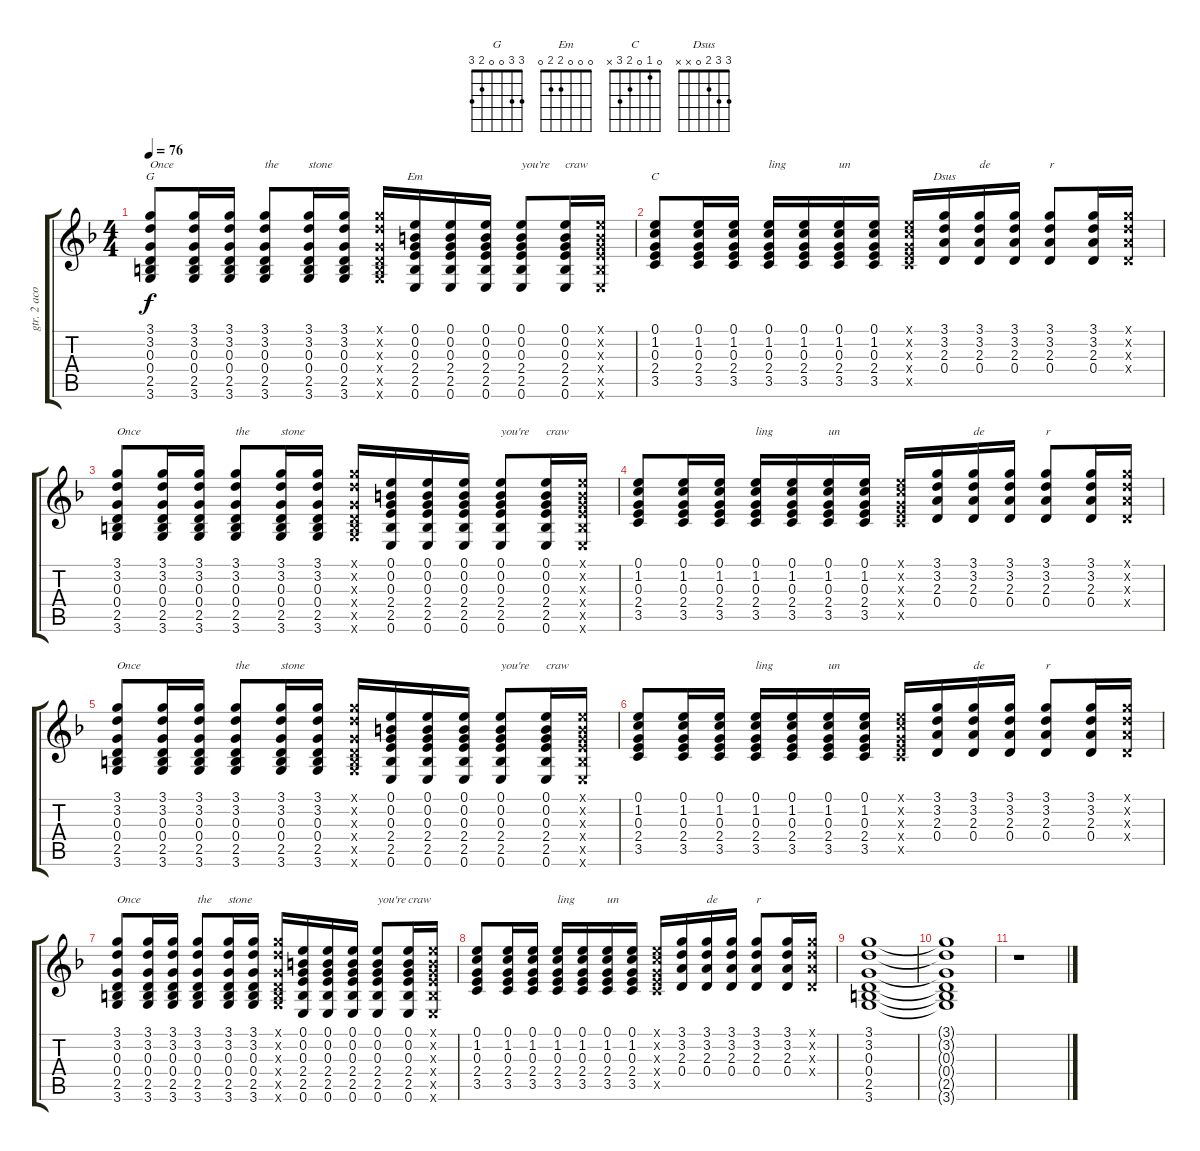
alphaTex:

\track ("gtr. 2 acoustic" "gtr. 2 aco") {instrument acousticguitarsteel}
\staff {score tabs}
\tuning (E4 B3 G3 D3 A2 E2) {hide}
\chord ("G" 3 3 0 0 2 3)
\chord ("Em" 0 0 0 2 2 0)
\chord ("C" 0 1 0 2 3 x)
\chord ("Dsus" 3 3 2 0 x x)
\ts (4 4)
\tempo 76
\clef g2
\ks f
(3.1 3.2 0.3 0.4 2.5 3.6).8{ch "G" txt "Once" dy f} (3.1 3.2 0.3 0.4 2.5 3.6).16 (3.1 3.2 0.3 0.4 2.5 3.6).16 (3.1 3.2 0.3 0.4 2.5 3.6).8{txt "the"} (3.1 3.2 0.3 0.4 2.5 3.6).16{txt "stone"} (3.1 3.2 0.3 0.4 2.5 3.6).16 (3.1{x} 3.2{x} 0.3{x} 0.4{x} 2.5{x} 3.6{x}).16 (0.1 0.2 0.3 2.4 2.5 0.6).16{ch "Em"} (0.1 0.2 0.3 2.4 2.5 0.6).16 (0.1 0.2 0.3 2.4 2.5 0.6).16 (0.1 0.2 0.3 2.4 2.5 0.6).8{txt "you're"} (0.1 0.2 0.3 2.4 2.5 0.6).16{txt "craw"} (0.1{x} 0.2{x} 0.3{x} 2.4{x} 2.5{x} 0.6{x}).16 |
(0.1 1.2 0.3 2.4 3.5).8{ch "C"} (0.1 1.2 0.3 2.4 3.5).16 (0.1 1.2 0.3 2.4 3.5).16 (0.1 1.2 0.3 2.4 3.5).16{txt "ling"} (0.1 1.2 0.3 2.4 3.5).16 (0.1 1.2 0.3 2.4 3.5).16{txt "un"} (0.1 1.2 0.3 2.4 3.5).16 (0.1{x} 1.2{x} 0.3{x} 2.4{x} 3.5{x}).16{beam Up} (3.1 3.2 2.3 0.4).16{ch "Dsus" beam Up} (3.1 3.2 2.3 0.4).16{txt "de" beam Up} (3.1 3.2 2.3 0.4).16{beam Up} (3.1 3.2 2.3 0.4).8{txt "r" beam Up} (3.1 3.2 2.3 0.4).16{beam Up} (3.1{x} 3.2{x} 2.3{x} 0.4{x}).16{beam Up} |
(3.1 3.2 0.3 0.4 2.5 3.6).8{txt "Once"} (3.1 3.2 0.3 0.4 2.5 3.6).16 (3.1 3.2 0.3 0.4 2.5 3.6).16 (3.1 3.2 0.3 0.4 2.5 3.6).8{txt "the"} (3.1 3.2 0.3 0.4 2.5 3.6).16{txt "stone"} (3.1 3.2 0.3 0.4 2.5 3.6).16 (3.1{x} 3.2{x} 0.3{x} 0.4{x} 2.5{x} 3.6{x}).16 (0.1 0.2 0.3 2.4 2.5 0.6).16 (0.1 0.2 0.3 2.4 2.5 0.6).16 (0.1 0.2 0.3 2.4 2.5 0.6).16 (0.1 0.2 0.3 2.4 2.5 0.6).8{txt "you're"} (0.1 0.2 0.3 2.4 2.5 0.6).16{txt "craw"} (0.1{x} 0.2{x} 0.3{x} 2.4{x} 2.5{x} 0.6{x}).16 |
(0.1 1.2 0.3 2.4 3.5).8 (0.1 1.2 0.3 2.4 3.5).16 (0.1 1.2 0.3 2.4 3.5).16 (0.1 1.2 0.3 2.4 3.5).16{txt "ling"} (0.1 1.2 0.3 2.4 3.5).16 (0.1 1.2 0.3 2.4 3.5).16{txt "un"} (0.1 1.2 0.3 2.4 3.5).16 (0.1{x} 1.2{x} 0.3{x} 2.4{x} 3.5{x}).16{beam Up} (3.1 3.2 2.3 0.4).16{beam Up} (3.1 3.2 2.3 0.4).16{txt "de" beam Up} (3.1 3.2 2.3 0.4).16{beam Up} (3.1 3.2 2.3 0.4).8{txt "r" beam Up} (3.1 3.2 2.3 0.4).16{beam Up} (3.1{x} 3.2{x} 2.3{x} 0.4{x}).16{beam Up} |
(3.1 3.2 0.3 0.4 2.5 3.6).8{txt "Once"} (3.1 3.2 0.3 0.4 2.5 3.6).16 (3.1 3.2 0.3 0.4 2.5 3.6).16 (3.1 3.2 0.3 0.4 2.5 3.6).8{txt "the"} (3.1 3.2 0.3 0.4 2.5 3.6).16{txt "stone"} (3.1 3.2 0.3 0.4 2.5 3.6).16 (3.1{x} 3.2{x} 0.3{x} 0.4{x} 2.5{x} 3.6{x}).16 (0.1 0.2 0.3 2.4 2.5 0.6).16 (0.1 0.2 0.3 2.4 2.5 0.6).16 (0.1 0.2 0.3 2.4 2.5 0.6).16 (0.1 0.2 0.3 2.4 2.5 0.6).8{txt "you're"} (0.1 0.2 0.3 2.4 2.5 0.6).16{txt "craw"} (0.1{x} 0.2{x} 0.3{x} 2.4{x} 2.5{x} 0.6{x}).16 |
(0.1 1.2 0.3 2.4 3.5).8 (0.1 1.2 0.3 2.4 3.5).16 (0.1 1.2 0.3 2.4 3.5).16 (0.1 1.2 0.3 2.4 3.5).16{txt "ling"} (0.1 1.2 0.3 2.4 3.5).16 (0.1 1.2 0.3 2.4 3.5).16{txt "un"} (0.1 1.2 0.3 2.4 3.5).16 (0.1{x} 1.2{x} 0.3{x} 2.4{x} 3.5{x}).16{beam Up} (3.1 3.2 2.3 0.4).16{beam Up} (3.1 3.2 2.3 0.4).16{txt "de" beam Up} (3.1 3.2 2.3 0.4).16{beam Up} (3.1 3.2 2.3 0.4).8{txt "r" beam Up} (3.1 3.2 2.3 0.4).16{beam Up} (3.1{x} 3.2{x} 2.3{x} 0.4{x}).16{beam Up} |
(3.1 3.2 0.3 0.4 2.5 3.6).8{txt "Once"} (3.1 3.2 0.3 0.4 2.5 3.6).16 (3.1 3.2 0.3 0.4 2.5 3.6).16 (3.1 3.2 0.3 0.4 2.5 3.6).8{txt "the"} (3.1 3.2 0.3 0.4 2.5 3.6).16{txt "stone"} (3.1 3.2 0.3 0.4 2.5 3.6).16 (3.1{x} 3.2{x} 0.3{x} 0.4{x} 2.5{x} 3.6{x}).16 (0.1 0.2 0.3 2.4 2.5 0.6).16 (0.1 0.2 0.3 2.4 2.5 0.6).16 (0.1 0.2 0.3 2.4 2.5 0.6).16 (0.1 0.2 0.3 2.4 2.5 0.6).8{txt "you're"} (0.1 0.2 0.3 2.4 2.5 0.6).16{txt "craw"} (0.1{x} 0.2{x} 0.3{x} 2.4{x} 2.5{x} 0.6{x}).16 |
(0.1 1.2 0.3 2.4 3.5).8 (0.1 1.2 0.3 2.4 3.5).16 (0.1 1.2 0.3 2.4 3.5).16 (0.1 1.2 0.3 2.4 3.5).16{txt "ling"} (0.1 1.2 0.3 2.4 3.5).16 (0.1 1.2 0.3 2.4 3.5).16{txt "un"} (0.1 1.2 0.3 2.4 3.5).16 (0.1{x} 1.2{x} 0.3{x} 2.4{x} 3.5{x}).16{beam Up} (3.1 3.2 2.3 0.4).16{beam Up} (3.1 3.2 2.3 0.4).16{txt "de" beam Up} (3.1 3.2 2.3 0.4).16{beam Up} (3.1 3.2 2.3 0.4).8{txt "r" beam Up} (3.1 3.2 2.3 0.4).16{beam Up} (3.1{x} 3.2{x} 2.3{x} 0.4{x}).16{beam Up} |
(3.1 3.2 0.3 0.4 2.5 3.6).1 |
(3.1{t} 3.2{t} 0.3{t} 0.4{t} 2.5{t} 3.6{t}).1 |
r.1
